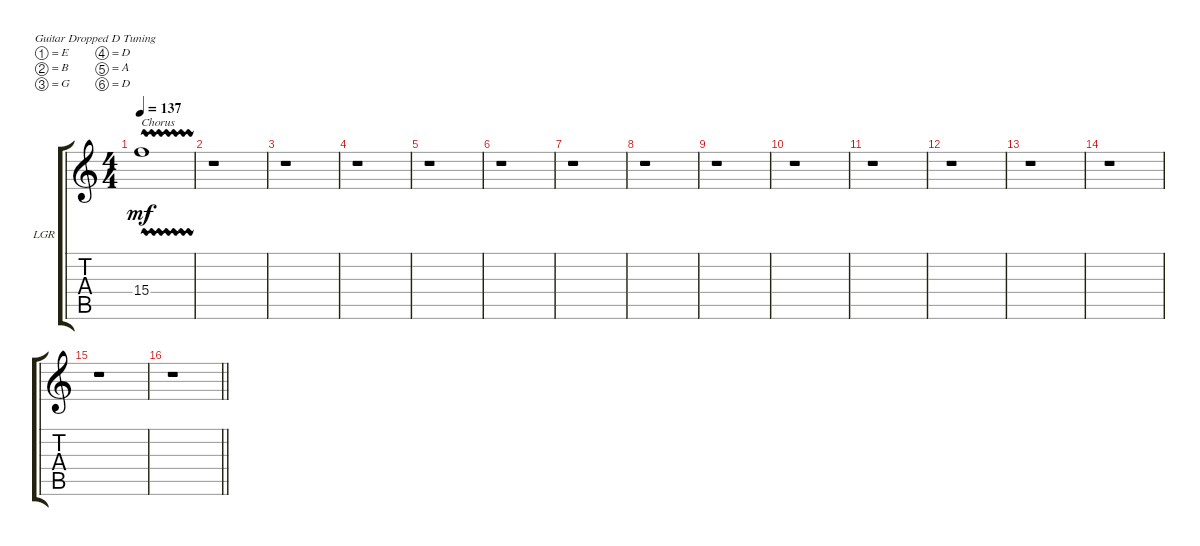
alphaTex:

\defaultSystemsLayout 4
\bracketExtendMode groupsimilarinstruments
\firstSystemTrackNameOrientation horizontal
\otherSystemsTrackNameOrientation horizontal
\track ("Lead Guitar(Right)" "LGR") {instrument distortionguitar}
\staff {score tabs}
\tuning (E4 B3 G3 D3 A2 D2)
\ts (4 4)
\tempo 137
\clef g2
\scale
0.333333
\ks c
15.4{vw}.1{txt "Chorus" dy mf} |
\scale
0.333333 r.1 |
\scale
0.333333 r.1 |
\scale
0.333333 r.1 |
\scale
0.333333 r.1 |
\scale
0.333333 r.1 |
\scale
0.333333 r.1 |
\scale
0.333333 r.1 |
\scale
0.333333 r.1 |
\scale
0.333333 r.1 |
\scale
0.333333 r.1 |
\scale
0.333333 r.1 |
\scale
0.333333 r.1 |
\scale
0.333333 r.1 |
\scale
0.333333 r.1 |
\scale
0.333333
\barLineRight lightlight
r.1
